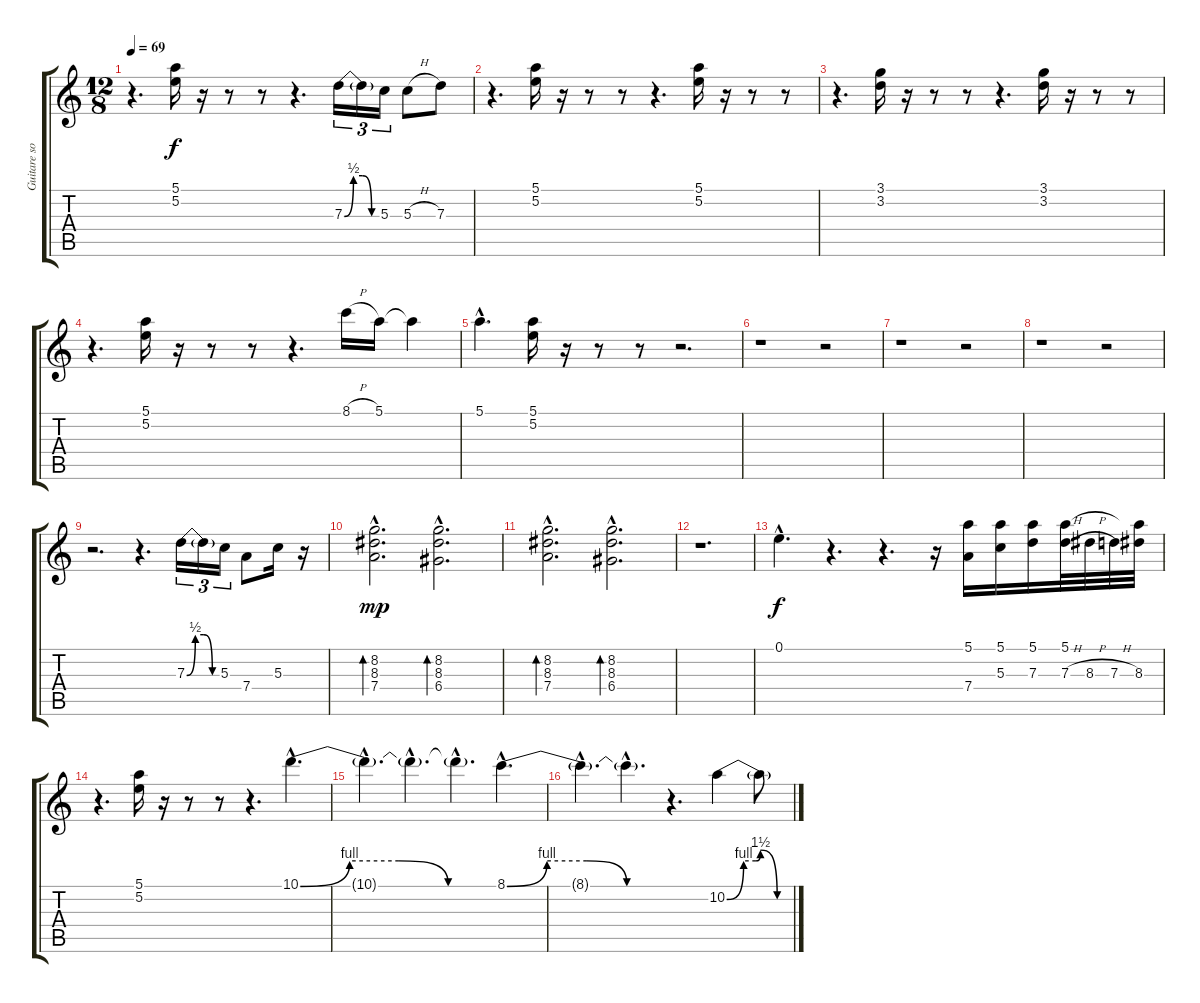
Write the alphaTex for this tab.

\track ("Guitare solo" "Guitare so") {instrument distortionguitar}
\staff {score tabs}
\tuning (E4 B3 G3 D3 A2 E2) {hide}
\ts (12 8)
\tempo 69
\clef g2
\ks c
r.4{d dy f} (5.1 5.2).16 r.16 r.8 r.8 r.4{d} 7.3{be (custom 0 0 15 2 30 2 45 0 60 0)}.16{tu (3 2)} 7.3{t}.16{tu (3 2)} 5.3.16{tu (3 2)} 5.3{h}.8 7.3.8 |
r.4{d} (5.1 5.2).16 r.16 r.8 r.8 r.4{d} (5.1 5.2).16 r.16 r.8 r.8 |
r.4{d} (3.1 3.2).16 r.16 r.8 r.8 r.4{d} (3.1 3.2).16 r.16 r.8 r.8 |
r.4{d} (5.1 5.2).16 r.16 r.8 r.8 r.4{d} 8.1{h}.16 5.1.16 5.1{t}.4 |
5.1{hac}.4{d} (5.1 5.2).16 r.16 r.8 r.8 r.2{d} |
r.1 r.2 |
r.1 r.2 |
r.1 r.2 |
r.2{d} r.4{d} 7.3{be (custom 0 0 15 2 30 2 45 0 60 0)}.16{tu (3 2)} 7.3{t}.16{tu (3 2)} 5.3.16{tu (3 2)} 7.4.8 5.3.16 r.16 |
(8.2{hac} 8.3{hac} 7.4{hac}).2{d bd 240 dy mp} (8.2{hac} 8.3{hac} 6.4{hac}).2{d bd 240} |
(8.2{hac} 8.3{hac} 7.4{hac}).2{d bd 240} (8.2{hac} 8.3{hac} 6.4{hac}).2{d bd 240} |
r.1{d} |
0.1{hac}.4{d dy f} r.4{d} r.4{d} r.16 (5.1 7.4).16 (5.1 5.3).16 (5.1 7.3).16 (5.1 7.3{h}).32 8.3{h}.32 7.3{h}.32 (5.1{t} 8.3).32 |
r.4{d} (5.1 5.2).16 r.16 r.8 r.8 r.4{d} 10.1{be (custom 0 0 15 4 30 4 45 0 60 0) hac}.4{d} |
10.1{hac t}.4{d} 10.1{hac t}.4{d} 10.1{hac t}.4{d} 8.1{be (custom 0 0 15 4 30 4 45 0 60 0) hac}.4{d} |
8.1{hac t}.4{d} 8.1{hac t}.4{d} r.4{d} 10.2{be (custom 0 0 15 4 26 4 30 6 45 0 60 0)}.4 10.2{t}.8
